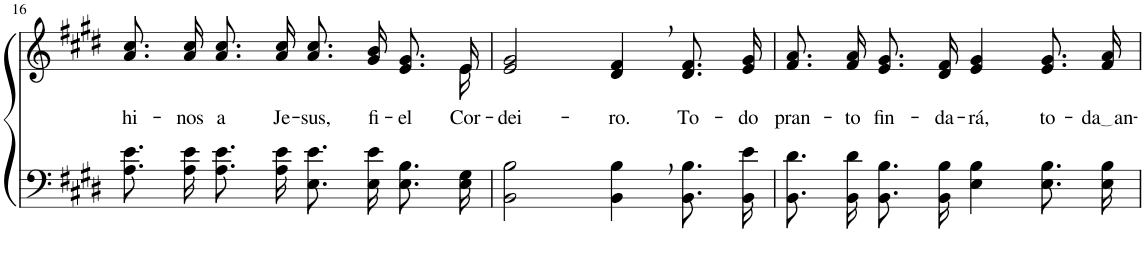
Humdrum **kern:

**kern	**kern	**text
*part2	*part1	*part1
*staff2	*staff1	*staff1
*I"Parte III e IV	*I"Parte I e II	*
!!LO:PB:g=z
*clefF4	*clefG2	*
*Trd1c2	*Trd1c2	*
*k[f#c#g#d#]	*k[f#c#g#d#]	*
*M4/4	*M4/4	*
=16	=16	=16
!	!	!LO:LY:b
*	*^	*
8.A\ 8.e\L	8.a\ 8.cc#\L	2...ryy	hi-
!	!	!	!LO:LY:b
16A\ 16e\Jk	16a\ 16cc#\Jk	.	-nos
!	!	!	!LO:LY:b
8.A\ 8.e\L	8.a\ 8.cc#\L	.	a
!	!	!	!LO:LY:b
16A\ 16e\Jk	16a\ 16cc#\Jk	.	Je-
!	!	!	!LO:LY:b
8.E\ 8.e\L	8.a/ 8.cc#/L	.	-sus,
!	!	!	!LO:LY:b
16E\ 16e\Jk	16g#/ 16b/Jk	.	fi-
!	!	!	!LO:LY:b
8.E\ 8.B\L	8.e/ 8.g#/L	.	-el
!	!	!	!LO:LY:b
16E\ 16G#\Jk	16e/Jk	16e\	Cor-
=17	=17	=17	=17
!	!	!	!LO:LY:b
*	*v	*v	*
2BB\ 2B\	2e/ 2g#/	-dei-
!	!	!LO:LY:b
4BB\, 4B\,	4d#/, 4f#/,	-ro.
!	!	!LO:LY:b
8.BB\ 8.B\L	8.d#/ 8.f#/L	To-
!	!	!LO:LY:b
16BB\ 16e\Jk	16e/ 16g#/Jk	-do
=18	=18	=18
!	!	!LO:LY:b
8.BB\ 8.d#\L	8.f#/ 8.a/L	pran-
!	!	!LO:LY:b
16BB\ 16d#\Jk	16f#/ 16a/Jk	-to
!	!	!LO:LY:b
8.BB\ 8.B\L	8.e/ 8.g#/L	fin-
!	!	!LO:LY:b
16BB\ 16B\Jk	16d#/ 16f#/Jk	-da-
!	!	!LO:LY:b
4E\ 4B\	4e/ 4g#/	-rá,
!	!	!LO:LY:b
8.E\ 8.B\L	8.e/ 8.g#/L	to-
!	!	!LO:LY:b
16E\ 16B\Jk	16f#/ 16a/Jk	da an
=	=	=
*-	*-	*-
